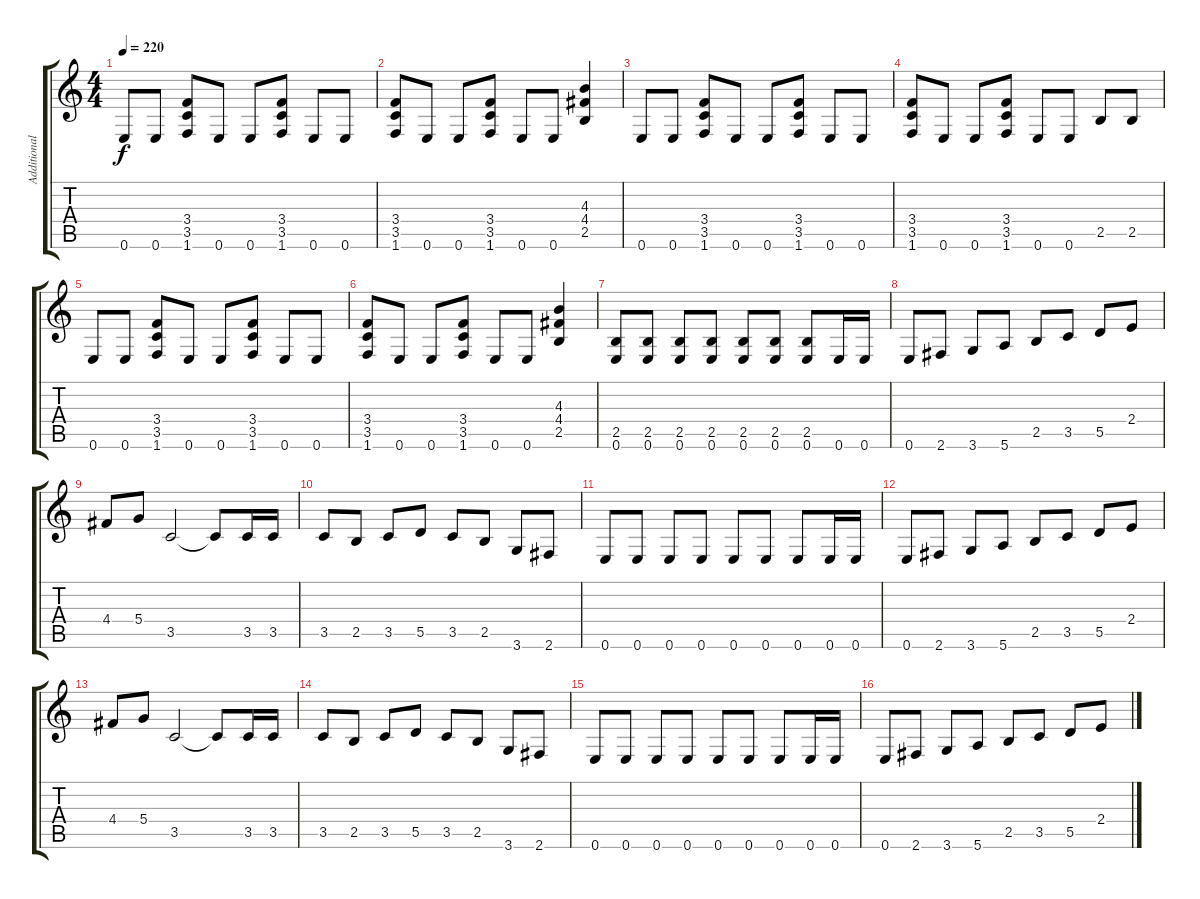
\track ("Additional Guitar" "Additional") {instrument distortionguitar}
\staff {score tabs}
\tuning (E4 B3 G3 D3 A2 E2) {hide}
\ts (4 4)
\tempo 220
\clef g2
\ks c
0.6.8{dy f} 0.6.8 (3.4 3.5 1.6).8 0.6.8 0.6.8 (3.4 3.5 1.6).8 0.6.8 0.6.8 |
(3.4 3.5 1.6).8 0.6.8 0.6.8 (3.4 3.5 1.6).8 0.6.8 0.6.8 (4.3 4.4 2.5).4 |
0.6.8 0.6.8 (3.4 3.5 1.6).8 0.6.8 0.6.8 (3.4 3.5 1.6).8 0.6.8 0.6.8 |
(3.4 3.5 1.6).8 0.6.8 0.6.8 (3.4 3.5 1.6).8 0.6.8 0.6.8 2.5.8 2.5.8 |
0.6.8 0.6.8 (3.4 3.5 1.6).8 0.6.8 0.6.8 (3.4 3.5 1.6).8 0.6.8 0.6.8 |
(3.4 3.5 1.6).8 0.6.8 0.6.8 (3.4 3.5 1.6).8 0.6.8 0.6.8 (4.3 4.4 2.5).4 |
(2.5 0.6).8 (2.5 0.6).8 (2.5 0.6).8 (2.5 0.6).8 (2.5 0.6).8 (2.5 0.6).8 (2.5 0.6).8 0.6.16 0.6.16 |
0.6.8 2.6.8 3.6.8 5.6.8 2.5.8 3.5.8 5.5.8 2.4.8 |
4.4.8 5.4.8 3.5.2 3.5{t}.8 3.5.16 3.5.16 |
3.5.8 2.5.8 3.5.8 5.5.8 3.5.8 2.5.8 3.6.8 2.6.8 |
0.6.8 0.6.8 0.6.8 0.6.8 0.6.8 0.6.8 0.6.8 0.6.16 0.6.16 |
0.6.8 2.6.8 3.6.8 5.6.8 2.5.8 3.5.8 5.5.8 2.4.8 |
4.4.8 5.4.8 3.5.2 3.5{t}.8 3.5.16 3.5.16 |
3.5.8 2.5.8 3.5.8 5.5.8 3.5.8 2.5.8 3.6.8 2.6.8 |
0.6.8 0.6.8 0.6.8 0.6.8 0.6.8 0.6.8 0.6.8 0.6.16 0.6.16 |
0.6.8 2.6.8 3.6.8 5.6.8 2.5.8 3.5.8 5.5.8 2.4.8
